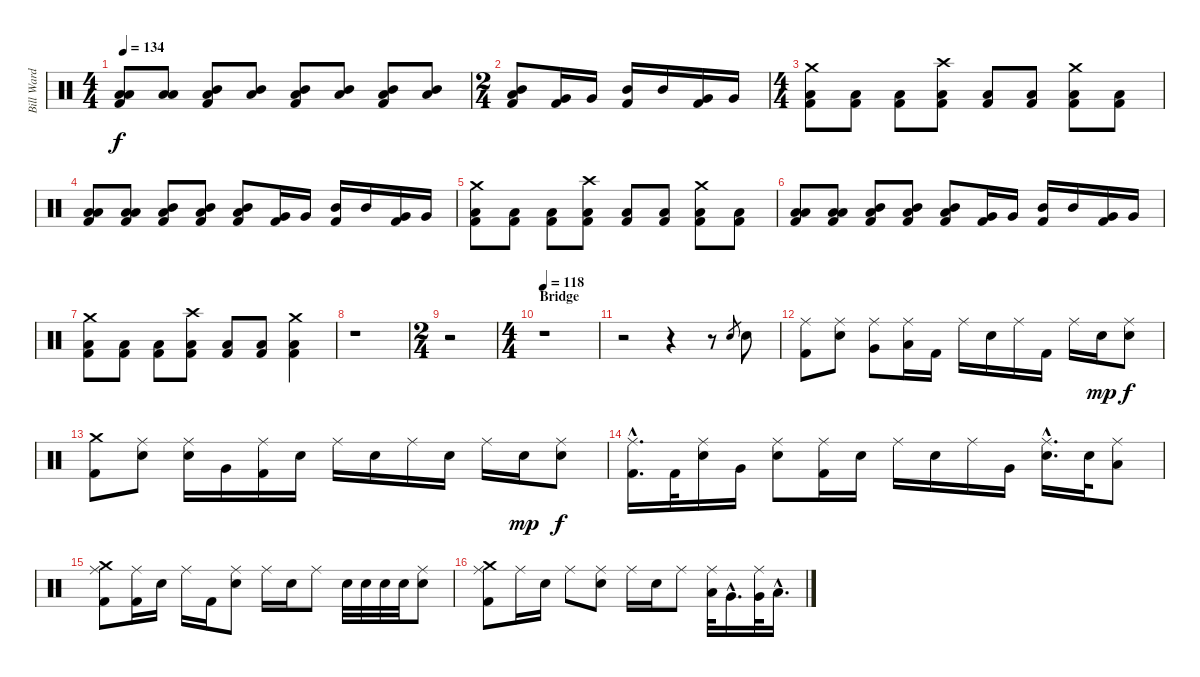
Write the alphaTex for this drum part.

\track ("Bill Ward" "Bill Ward") {instrument percussion}
\staff {score}
\articulation defaults
\ts (4 4)
\tempo 134
\clef neutral
\ks c
("Low Tom (hit)" "Low Floor Tom (hit)" "Kick (hit) 2").8{dy f} ("Low Tom (hit)" "Low Floor Tom (hit)").8 ("Mid Tom (hit)" "Low Floor Tom (hit)" "Kick (hit) 2").8 ("Mid Tom (hit)" "Low Floor Tom (hit)").8 ("Mid Tom (hit)" "Low Floor Tom (hit)" "Kick (hit) 2").8 ("Mid Tom (hit)" "Low Floor Tom (hit)").8 ("Mid Tom (hit)" "Low Floor Tom (hit)" "Kick (hit) 2").8 ("Mid Tom (hit)" "Low Floor Tom (hit)").8 |
\ts (2 4)
("Mid Tom (hit)" "Low Floor Tom (hit)" "Kick (hit) 2").8 ("Very Low Tom (hit)" "Kick (hit) 2").16 "Very Low Tom (hit)".16 ("Mid Tom (hit)" "Kick (hit) 2").16 "Mid Tom (hit)".16 ("Very Low Tom (hit)" "Kick (hit) 2").16 "Very Low Tom (hit)".16 |
\ts (4 4)
("Crash medium (hit)" "Low Floor Tom (hit)" "Kick (hit) 2").8 ("Low Floor Tom (hit)" "Kick (hit) 2").8 ("Low Floor Tom (hit)" "Kick (hit) 2").8 ("Crash high (hit)" "Low Floor Tom (hit)" "Kick (hit) 2").8 ("Low Floor Tom (hit)" "Kick (hit) 2").8 ("Low Floor Tom (hit)" "Kick (hit) 2").8 ("Crash medium (hit)" "Low Floor Tom (hit)" "Kick (hit) 2").8 ("Low Floor Tom (hit)" "Kick (hit) 2").8 |
("Low Tom (hit)" "Low Floor Tom (hit)" "Kick (hit) 2").8 ("Low Tom (hit)" "Low Floor Tom (hit)" "Kick (hit) 2").8 ("Mid Tom (hit)" "Low Floor Tom (hit)" "Kick (hit) 2").8 ("Mid Tom (hit)" "Low Floor Tom (hit)" "Kick (hit) 2").8 ("Mid Tom (hit)" "Low Floor Tom (hit)" "Kick (hit) 2").8 ("Very Low Tom (hit)" "Kick (hit) 2").16 "Very Low Tom (hit)".16 ("Mid Tom (hit)" "Kick (hit) 2").16 "Mid Tom (hit)".16 ("Very Low Tom (hit)" "Kick (hit) 2").16 "Very Low Tom (hit)".16 |
("Crash medium (hit)" "Low Floor Tom (hit)" "Kick (hit) 2").8 ("Low Floor Tom (hit)" "Kick (hit) 2").8 ("Low Floor Tom (hit)" "Kick (hit) 2").8 ("Crash high (hit)" "Low Floor Tom (hit)" "Kick (hit) 2").8 ("Low Floor Tom (hit)" "Kick (hit) 2").8 ("Low Floor Tom (hit)" "Kick (hit) 2").8 ("Crash medium (hit)" "Low Floor Tom (hit)" "Kick (hit) 2").8 ("Low Floor Tom (hit)" "Kick (hit) 2").8 |
("Low Tom (hit)" "Low Floor Tom (hit)" "Kick (hit) 2").8 ("Low Tom (hit)" "Low Floor Tom (hit)" "Kick (hit) 2").8 ("Mid Tom (hit)" "Low Floor Tom (hit)" "Kick (hit) 2").8 ("Mid Tom (hit)" "Low Floor Tom (hit)" "Kick (hit) 2").8 ("Mid Tom (hit)" "Low Floor Tom (hit)" "Kick (hit) 2").8 ("Very Low Tom (hit)" "Kick (hit) 2").16 "Very Low Tom (hit)".16 ("Mid Tom (hit)" "Kick (hit) 2").16 "Mid Tom (hit)".16 ("Very Low Tom (hit)" "Kick (hit) 2").16 "Very Low Tom (hit)".16 |
("Crash medium (hit)" "Low Floor Tom (hit)" "Kick (hit) 2").8 ("Low Floor Tom (hit)" "Kick (hit) 2").8 ("Low Floor Tom (hit)" "Kick (hit) 2").8 ("Crash high (hit)" "Low Floor Tom (hit)" "Kick (hit) 2").8 ("Low Floor Tom (hit)" "Kick (hit) 2").8 ("Low Floor Tom (hit)" "Kick (hit) 2").8 ("Crash medium (hit)" "Low Floor Tom (hit)" "Kick (hit) 2").4 |
r.1 |
\ts (2 4)
r.2 |
\ts (4 4)
\section ("" "Bridge")
\tempo 118
r.1 |
r.2 r.4 r.8 "Electric Snare (hit)".8{gr} "Electric Snare (hit)".8 |
("Ride (middle)" "Kick (hit) 2").8 ("Ride (middle)" "Electric Snare (hit)").8 ("Ride (middle)" "Very Low Tom (hit)").8 ("Ride (middle)" "Low Floor Tom (hit)").16 "Kick (hit) 2".16 "Ride (middle)".16 "Electric Snare (hit)".16 "Ride (middle)".16 "Kick (hit) 2".16 "Ride (middle)".16 "Electric Snare (hit)".16{dy mp} ("Ride (middle)" "Electric Snare (hit)").8{dy f} |
("Crash medium (hit)" "Kick (hit) 2").8 ("Ride (middle)" "Electric Snare (hit)").8 ("Ride (middle)" "Electric Snare (hit)").16 "Very Low Tom (hit)".16 ("Ride (middle)" "Kick (hit) 2").16 "Electric Snare (hit)".16 "Ride (middle)".16 "Electric Snare (hit)".16 "Ride (middle)".16 "Electric Snare (hit)".16 "Ride (middle)".16 "Electric Snare (hit)".16{dy mp} ("Ride (middle)" "Electric Snare (hit)").8{dy f} |
("Ride (middle)"{hac} "Kick (hit) 2"{hac}).16{d} "Kick (hit) 2".32 ("Ride (middle)" "Electric Snare (hit)").16 "Very Low Tom (hit)".16 ("Ride (middle)" "Electric Snare (hit)").8 ("Ride (middle)" "Kick (hit) 2").16 "Electric Snare (hit)".16 "Ride (middle)".16 "Electric Snare (hit)".16 "Ride (middle)".16 "Very Low Tom (hit)".16 ("Ride (middle)"{hac} "Electric Snare (hit)"{hac}).16{d} "Electric Snare (hit)".32 ("Ride (middle)" "Low Tom (hit)").8 |
("Crash medium (hit)" "Ride (middle)" "Kick (hit) 2").8 ("Ride (middle)" "Kick (hit) 2").16 "Electric Snare (hit)".16 "Ride (middle)".16 "Kick (hit) 2".16 ("Ride (middle)" "Electric Snare (hit)").8 "Ride (middle)".16 "Electric Snare (hit)".16 "Ride (middle)".8 "Electric Snare (hit)".32 "Electric Snare (hit)".32 "Electric Snare (hit)".32 "Electric Snare (hit)".32 ("Ride (middle)" "Electric Snare (hit)").8 |
("Crash medium (hit)" "Ride (middle)" "Kick (hit) 2").8 "Ride (middle)".16 "Electric Snare (hit)".16 "Ride (middle)".8 ("Ride (middle)" "Electric Snare (hit)").8 "Ride (middle)".16 "Electric Snare (hit)".16 "Ride (middle)".8 ("Ride (middle)" "Low Floor Tom (hit)").32 "Very Low Tom (hit)"{hac}.16{d} ("Ride (middle)" "Very Low Tom (hit)").32 "Low Floor Tom (hit)"{hac}.16{d}
